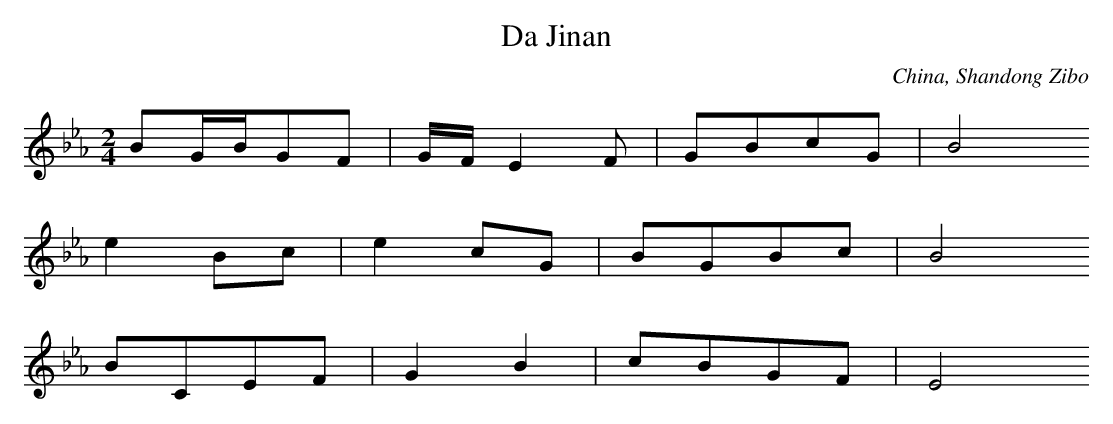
X:1
T: Da Jinan
O: China, Shandong Zibo
M: 2/4
L: 1/16
K: Eb
B2GBG2F2 | GFE4F2 | G2B2c2G2 | B8
e4B2c2 | e4c2G2 | B2G2B2c2 | B8
B2C2E2F2 | G4B4 | c2B2G2F2 | E8
